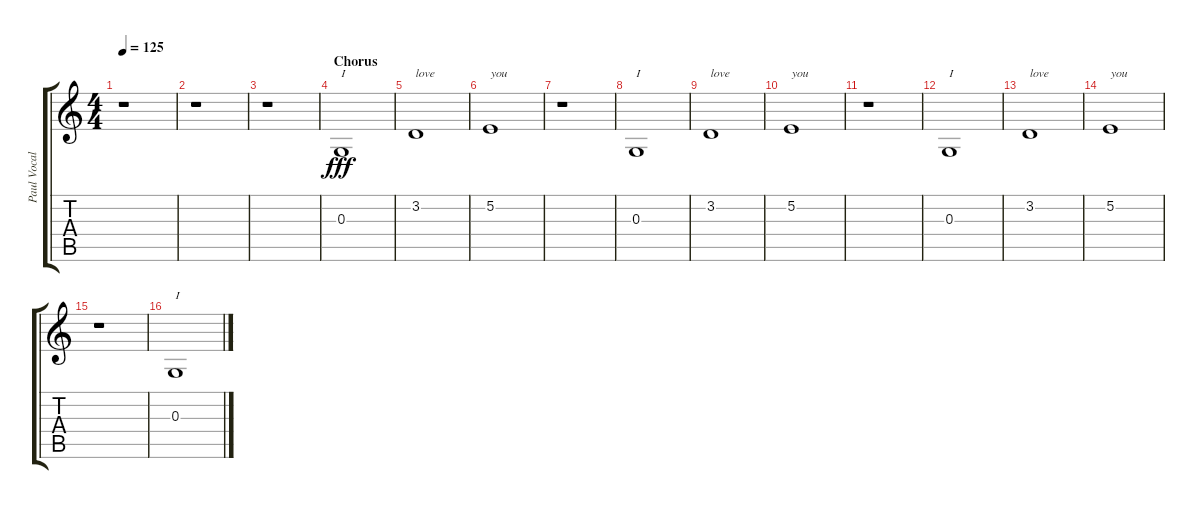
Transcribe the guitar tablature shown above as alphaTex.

\track ("Paul Vocal" "Paul Vocal") {instrument clarinet}
\staff {score tabs}
\tuning (E4 B3 G3 D3 A2 E2) {hide}
\ts (4 4)
\tempo 125
\clef g2
\ks c
r.1{dy fff} |
r.1 |
r.1 |
\section ("" "Chorus")
0.3.1{txt "I"} |
3.2.1{txt "love"} |
5.2.1{txt "you"} |
r.1 |
0.3.1{txt "I"} |
3.2.1{txt "love"} |
5.2.1{txt "you"} |
r.1 |
0.3.1{txt "I"} |
3.2.1{txt "love"} |
5.2.1{txt "you"} |
r.1 |
0.3.1{txt "I"}
